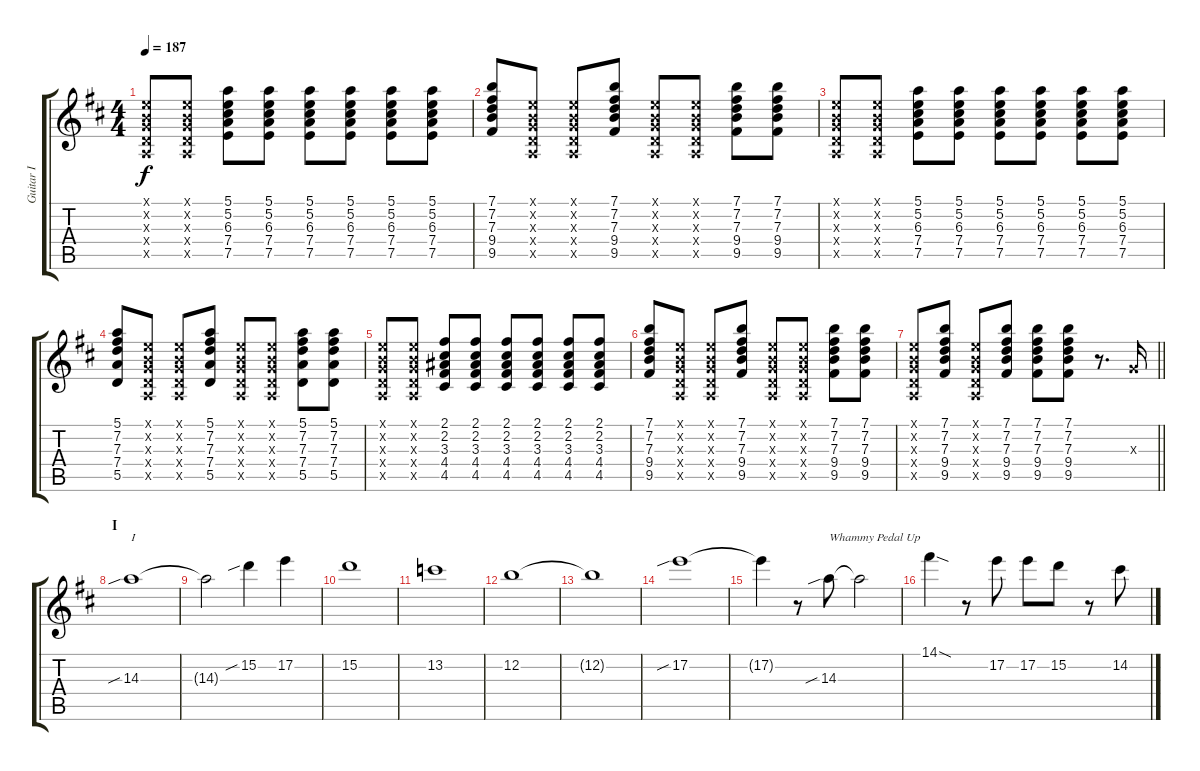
\track ("Guitar I" "Guitar I") {instrument overdrivenguitar}
\staff {score tabs}
\tuning (E4 B3 G3 D3 A2 E2) {hide}
\ts (4 4)
\tempo 187
\clef g2
\ks d
(0.1{x} 0.2{x} 0.3{x} 0.4{x} 0.5{x}).8{dy f} (0.1{x} 0.2{x} 0.3{x} 0.4{x} 0.5{x}).8 (5.1 5.2 6.3 7.4 7.5).8 (5.1 5.2 6.3 7.4 7.5).8 (5.1 5.2 6.3 7.4 7.5).8 (5.1 5.2 6.3 7.4 7.5).8 (5.1 5.2 6.3 7.4 7.5).8 (5.1 5.2 6.3 7.4 7.5).8 |
(7.1 7.2 7.3 9.4 9.5).8 (0.1{x} 0.2{x} 0.3{x} 0.4{x} 0.5{x}).8 (0.1{x} 0.2{x} 0.3{x} 0.4{x} 0.5{x}).8 (7.1 7.2 7.3 9.4 9.5).8 (0.1{x} 0.2{x} 0.3{x} 0.4{x} 0.5{x}).8 (0.1{x} 0.2{x} 0.3{x} 0.4{x} 0.5{x}).8 (7.1 7.2 7.3 9.4 9.5).8 (7.1 7.2 7.3 9.4 9.5).8 |
(0.1{x} 0.2{x} 0.3{x} 0.4{x} 0.5{x}).8 (0.1{x} 0.2{x} 0.3{x} 0.4{x} 0.5{x}).8 (5.1 5.2 6.3 7.4 7.5).8 (5.1 5.2 6.3 7.4 7.5).8 (5.1 5.2 6.3 7.4 7.5).8 (5.1 5.2 6.3 7.4 7.5).8 (5.1 5.2 6.3 7.4 7.5).8 (5.1 5.2 6.3 7.4 7.5).8 |
(5.1 7.2 7.3 7.4 5.5).8 (0.1{x} 0.2{x} 0.3{x} 0.4{x} 0.5{x}).8 (0.1{x} 0.2{x} 0.3{x} 0.4{x} 0.5{x}).8 (5.1 7.2 7.3 7.4 5.5).8 (0.1{x} 0.2{x} 0.3{x} 0.4{x} 0.5{x}).8 (0.1{x} 0.2{x} 0.3{x} 0.4{x} 0.5{x}).8 (5.1 7.2 7.3 7.4 5.5).8 (5.1 7.2 7.3 7.4 5.5).8 |
(0.1{x} 0.2{x} 0.3{x} 0.4{x} 0.5{x}).8 (0.1{x} 0.2{x} 0.3{x} 0.4{x} 0.5{x}).8 (2.1 2.2 3.3 4.4 4.5).8 (2.1 2.2 3.3 4.4 4.5).8 (2.1 2.2 3.3 4.4 4.5).8 (2.1 2.2 3.3 4.4 4.5).8 (2.1 2.2 3.3 4.4 4.5).8 (2.1 2.2 3.3 4.4 4.5).8 |
(7.1 7.2 7.3 9.4 9.5).8 (0.1{x} 0.2{x} 0.3{x} 0.4{x} 0.5{x}).8 (0.1{x} 0.2{x} 0.3{x} 0.4{x} 0.5{x}).8 (7.1 7.2 7.3 9.4 9.5).8 (0.1{x} 0.2{x} 0.3{x} 0.4{x} 0.5{x}).8 (0.1{x} 0.2{x} 0.3{x} 0.4{x} 0.5{x}).8 (7.1 7.2 7.3 9.4 9.5).8 (7.1 7.2 7.3 9.4 9.5).8 |
\barLineRight lightlight
(0.1{x} 0.2{x} 0.3{x} 0.4{x} 0.5{x}).8 (7.1 7.2 7.3 9.4 9.5).8 (0.1{x} 0.2{x} 0.3{x} 0.4{x} 0.5{x}).8 (7.1 7.2 7.3 9.4 9.5).8 (7.1 7.2 7.3 9.4 9.5).8 (7.1 7.2 7.3 9.4 9.5).8 r.8{d} 0.3{x}.16{volume 15 balance 8} |
\section ("" "I")
14.3{sib}.1{txt "I"} |
14.3{t}.2 15.2{sib}.4 17.2.4 |
15.2.1 |
13.2.1 |
12.2.1 |
12.2{t}.1 |
17.2{sib}.1 |
17.2{t}.4 r.8 14.3{sib}.8{txt "Whammy Pedal Up"} 14.3{t}.2 |
14.1{sod}.4 r.8 17.2.8 17.2.8 15.2.8 r.8 14.2.8
